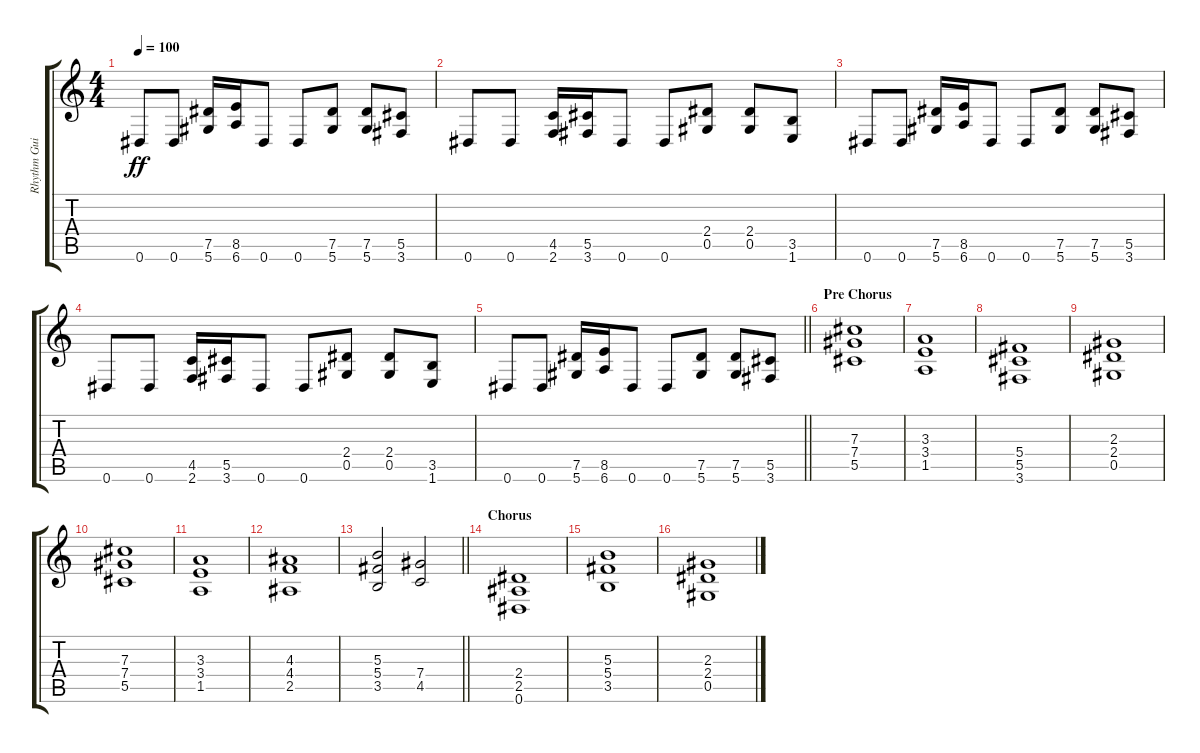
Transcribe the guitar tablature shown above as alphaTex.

\track ("Rhythm Guitar" "Rhythm Gui") {instrument distortionguitar}
\staff {score tabs}
\tuning (Eb4 Bb3 Gb3 Db3 Ab2 Eb2) {hide}
\ts (4 4)
\tempo 100
\clef g2
\ks c
0.6.8{dy ff} 0.6.8 (7.5 5.6).16 (8.5 6.6).16 0.6.8 0.6.8 (7.5 5.6).8 (7.5 5.6).8 (5.5 3.6).8 |
0.6.8 0.6.8 (4.5 2.6).16 (5.5 3.6).16 0.6.8 0.6.8 (2.4 0.5).8 (2.4 0.5).8 (3.5 1.6).8 |
0.6.8 0.6.8 (7.5 5.6).16 (8.5 6.6).16 0.6.8 0.6.8 (7.5 5.6).8 (7.5 5.6).8 (5.5 3.6).8 |
0.6.8 0.6.8 (4.5 2.6).16 (5.5 3.6).16 0.6.8 0.6.8 (2.4 0.5).8 (2.4 0.5).8 (3.5 1.6).8 |
\barLineRight lightlight
0.6.8 0.6.8 (7.5 5.6).16 (8.5 6.6).16 0.6.8 0.6.8 (7.5 5.6).8 (7.5 5.6).8 (5.5 3.6).8 |
\section ("" "Pre Chorus")
(7.3 7.4 5.5).1 |
(3.3 3.4 1.5).1 |
(5.4 5.5 3.6).1 |
(2.3 2.4 0.5).1 |
(7.3 7.4 5.5).1 |
(3.3 3.4 1.5).1 |
(4.3 4.4 2.5).1 |
\barLineRight lightlight
(5.3 5.4 3.5).2 (7.4 4.5).2 |
\section ("" "Chorus")
(2.4 2.5 0.6).1 |
(5.3 5.4 3.5).1 |
(2.3 2.4 0.5).1
